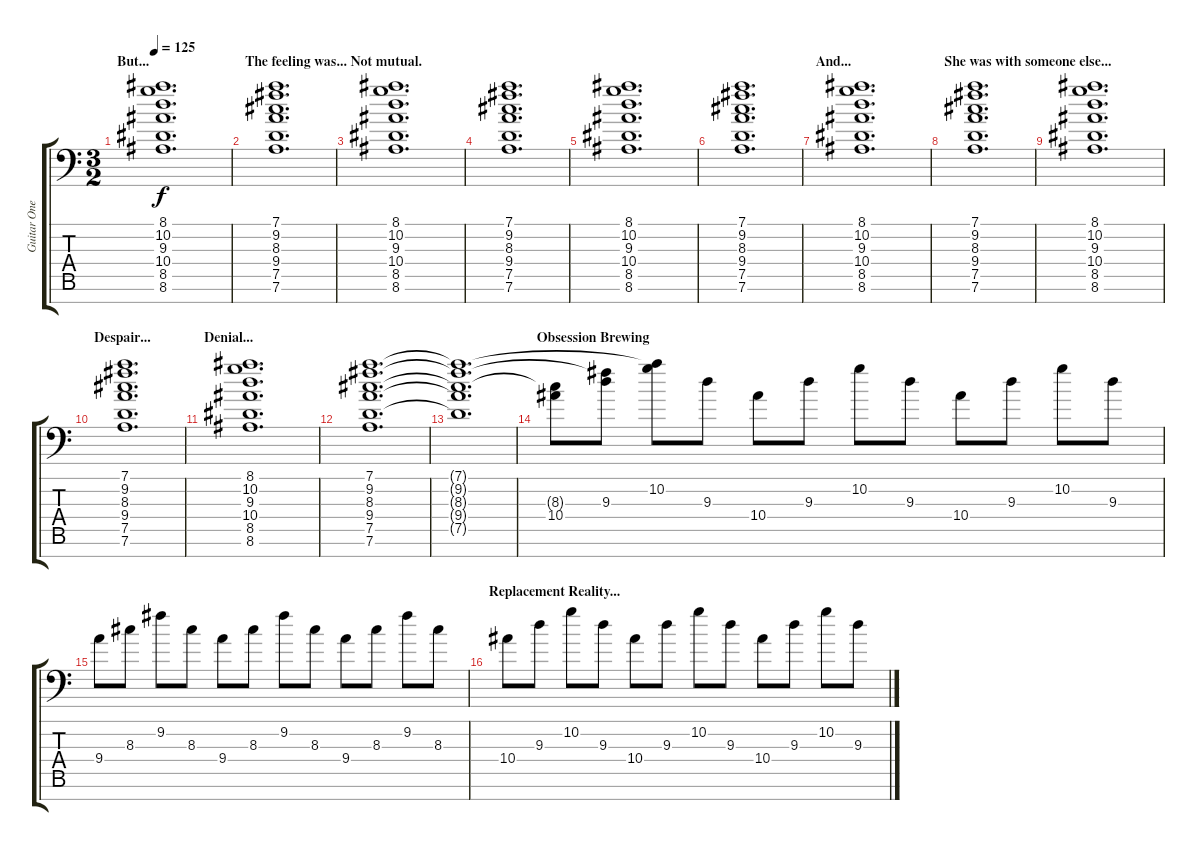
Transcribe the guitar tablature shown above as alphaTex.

\track ("Guitar One" "Guitar One") {instrument overdrivenguitar}
\staff {score tabs}
\tuning (D4 A3 F3 C3 G2 D2 A1) {hide}
\ts (3 2)
\section ("" "But...")
\tempo 125
\clef f4
\ks c
(8.1 10.2 9.3 10.4 8.5 8.6).1{d dy f} |
\section ("" "The feeling was... Not mutual.")
(7.1 9.2 8.3 9.4 7.5 7.6).1{d} |
(8.1 10.2 9.3 10.4 8.5 8.6).1{d} |
(7.1 9.2 8.3 9.4 7.5 7.6).1{d} |
(8.1 10.2 9.3 10.4 8.5 8.6).1{d} |
(7.1 9.2 8.3 9.4 7.5 7.6).1{d} |
\section ("" "And...")
(8.1 10.2 9.3 10.4 8.5 8.6).1{d} |
\section ("" "She was with someone else...")
(7.1 9.2 8.3 9.4 7.5 7.6).1{d} |
\section ("" "")
(8.1 10.2 9.3 10.4 8.5 8.6).1{d} |
\section ("" "Despair...")
(7.1 9.2 8.3 9.4 7.5 7.6).1{d} |
\section ("" "Denial...")
(8.1 10.2 9.3 10.4 8.5 8.6).1{d} |
(7.1 9.2 8.3 9.4 7.5 7.6).1{d} |
\section ("" "")
(7.1{t} 9.2{t} 8.3{t} 9.4{t} 7.5{t}).1{d} |
\section ("" "Obsession Brewing")
(8.3{t} 10.4).8 (9.2{t} 9.3).8 (7.1{t} 10.2).8 9.3.8 10.4.8 9.3.8 10.2.8 9.3.8 10.4.8 9.3.8 10.2.8 9.3.8 |
\section ("" "")
9.4.8 8.3.8 9.2.8 8.3.8 9.4.8 8.3.8 9.2.8 8.3.8 9.4.8 8.3.8 9.2.8 8.3.8 |
\section ("" "Replacement Reality...")
10.4.8 9.3.8 10.2.8 9.3.8 10.4.8 9.3.8 10.2.8 9.3.8 10.4.8 9.3.8 10.2.8 9.3.8
